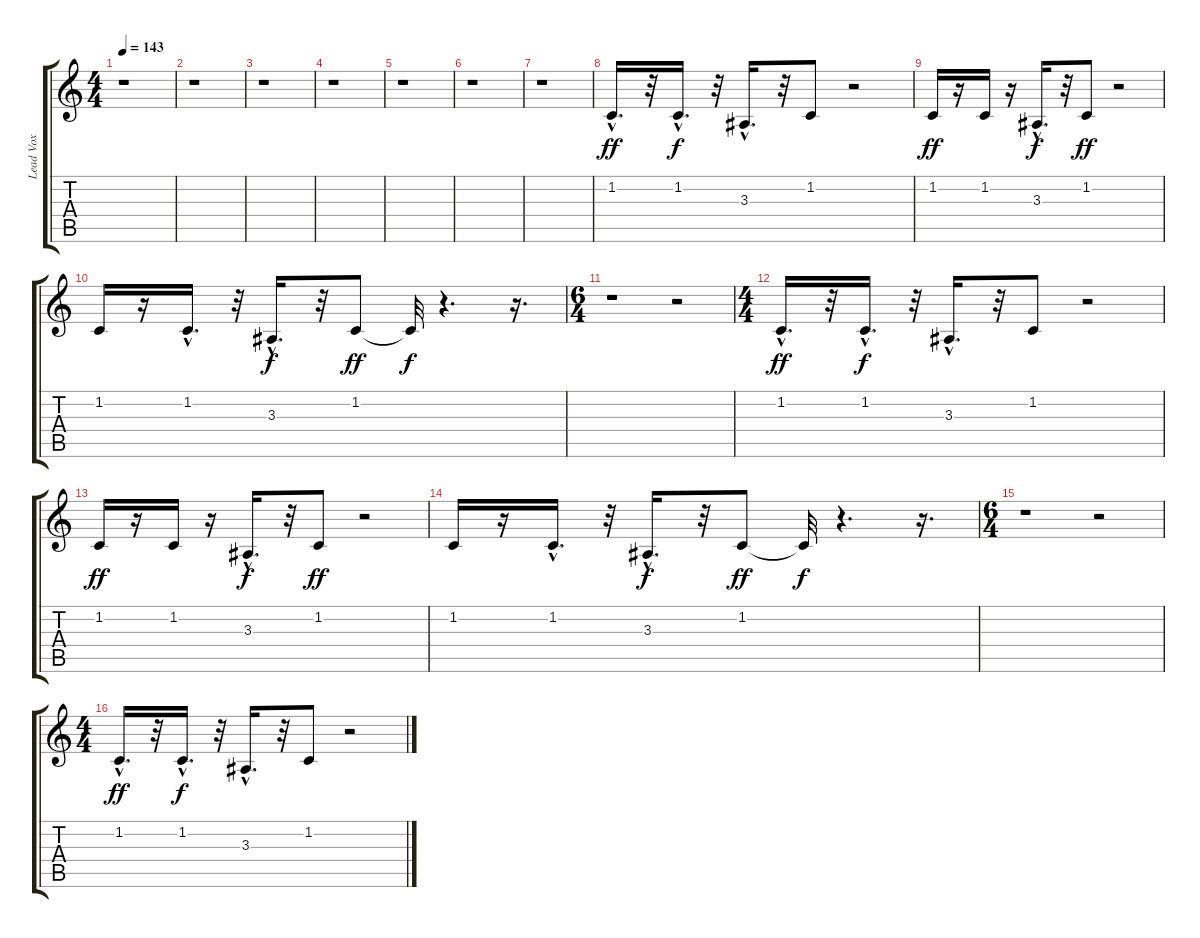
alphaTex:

\track ("Lead Vox" "Lead Vox") {instrument voiceoohs}
\staff {score tabs}
\tuning (E4 B3 G3 D3 A2 E2) {hide}
\ts (4 4)
\tempo 143
\clef g2
\ks c
r.1{dy f} |
r.1 |
r.1 |
r.1 |
r.1 |
r.1 |
r.1 |
1.2{hac}.16{d dy ff} r.32 1.2{hac}.16{d dy f} r.32 3.3{hac}.16{d} r.32 1.2.8 r.2 |
1.2.16{dy ff} r.16 1.2.16 r.16 3.3{hac}.16{d dy f} r.32 1.2.8{dy ff} r.2 |
1.2.16 r.16 1.2{hac}.16{d} r.32 3.3{hac}.16{d dy f} r.32 1.2.8{dy ff} 1.2{t}.32{dy f} r.4{d} r.16{d} |
\ts (6 4)
r.1 r.2 |
\ts (4 4)
1.2{hac}.16{d dy ff} r.32 1.2{hac}.16{d dy f} r.32 3.3{hac}.16{d} r.32 1.2.8 r.2 |
1.2.16{dy ff} r.16 1.2.16 r.16 3.3{hac}.16{d dy f} r.32 1.2.8{dy ff} r.2 |
1.2.16 r.16 1.2{hac}.16{d} r.32 3.3{hac}.16{d dy f} r.32 1.2.8{dy ff} 1.2{t}.32{dy f} r.4{d} r.16{d} |
\ts (6 4)
r.1 r.2 |
\ts (4 4)
1.2{hac}.16{d dy ff} r.32 1.2{hac}.16{d dy f} r.32 3.3{hac}.16{d} r.32 1.2.8 r.2
